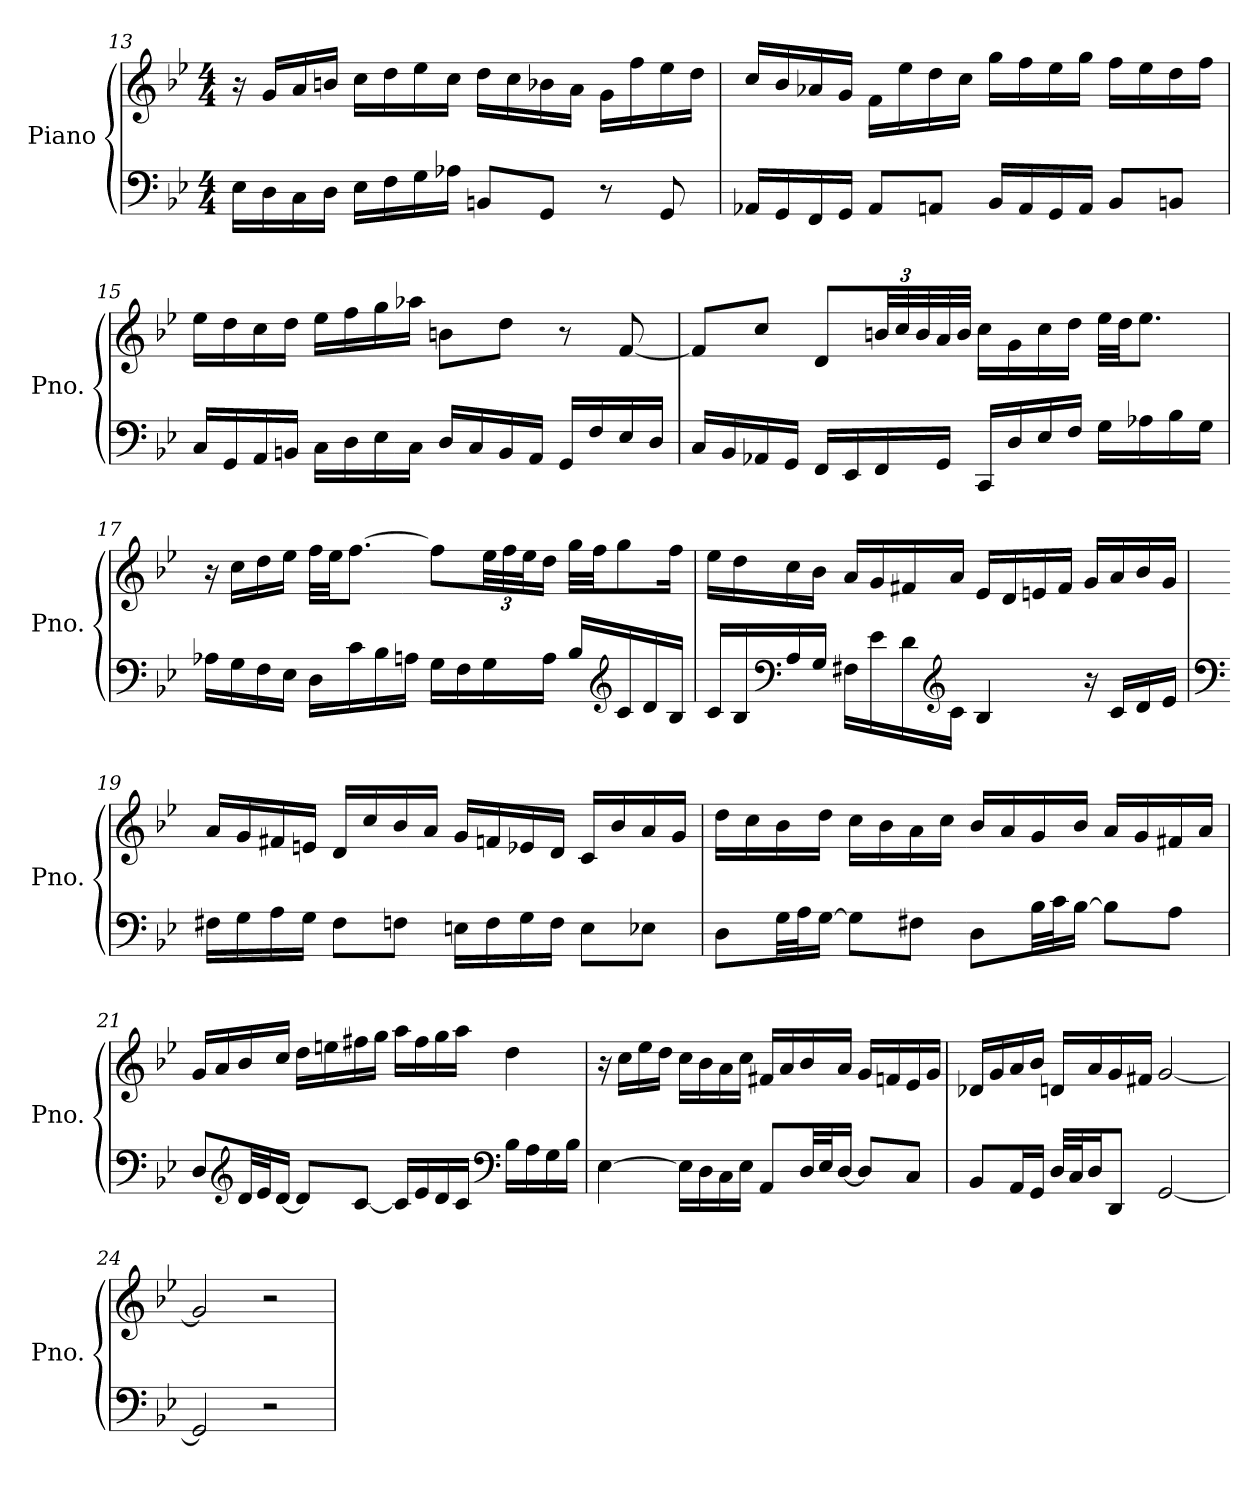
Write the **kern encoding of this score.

**kern	**kern
*part2	*part1
*staff2	*staff1
*I"Piano	*I"Piano
*I'Pno.	*I'Pno.
*clefF4	*clefG2
*k[b-e-]	*k[b-e-]
*M4/4	*M4/4
=13	=13
16E-\LL	16r
16D\	16g/LL
16C\	16a/
16D\JJ	16bn/JJ
16E-\LL	16cc\LL
16F\	16dd\
16G\	16ee-\
16A-X\JJ	16cc\JJ
8BBn/L	16dd\LL
.	16cc\
8GG/J	16b-X\
.	16a\JJ
8r	16g\LL
.	16ff\
8GG/	16ee-\
.	16dd\JJ
!!LO:LB:g=z
=14	=14
16AA-X/LL	16cc/LL
16GG/	16b-/
16FF/	16a-X/
16GG/JJ	16g/JJ
8AA-/L	16f\LL
.	16ee-\
8AAn/J	16dd\
.	16cc\JJ
16BB-/LL	16gg\LL
16AA/	16ff\
16GG/	16ee-\
16AA/JJ	16gg\JJ
8BB-/L	16ff\LL
.	16ee-\
8BBn/J	16dd\
.	16ff\JJ
=15	=15
16C/LL	16ee-\LL
16GG/	16dd\
16AA/	16cc\
16BBn/JJ	16dd\JJ
16C\LL	16ee-\LL
16D\	16ff\
16E-\	16gg\
16C\JJ	16aa-X\JJ
16D/LL	8bn\L
16C/	.
16BB/	8dd\J
16AA/JJ	.
16GG/LL	8r
16F/	.
16E-/	[8f/
16D/JJ	.
!!LO:LB:g=z
=16	=16
16C/LL	8f/L]
16BB-/	.
16AA-X/	8cc/J
16GG/JJ	.
16FF/LL	8d/L
16EE-/	.
*	*Xbrackettup
16FF/	48bn/LL
.	48cc/
.	48b/
16GG/JJ	32a/
.	32b/JJJ
16CC/LL	16cc\LL
16D/	16g\
16E-/	16cc\
16F/JJ	16dd\JJ
16G\LL	32ee-\LLL
.	32dd\JJ
16A-X\	8.ee-\J
16B-\	.
16G\JJ	.
=17	=17
16A-X\LL	16r
16G\	16cc\LL
16F\	16dd\
16E-\JJ	16ee-\JJ
16D\LL	32ff\LLL
.	32ee-\JJ
16c\	[8.ff\J
16B-\	.
16An\JJ	.
16G\LL	8ff\L]
16F\	.
16G\	48ee-\LL
.	48ff\
.	48ee-\J
16A\JJ	16dd\JJ
16B-/LL	32gg\LLL
.	32ff\JJ
*clefG2	*
16c/	8gg\
16d/	.
16B-/JJ	16ff\Jk
!!LO:LB:g=z
=18	=18
16c/LL	16ee-\LL
16B-/	16dd\
*clefF4	*
16A/	16cc\
16G/JJ	16b-\JJ
16F#X\LL	16a/LL
16e-\	16g/
16d\	16f#X/
*clefG2	*
16c\JJ	16a/JJ
4B-/	16e-/LL
.	16d/
.	16en/
.	16f#/JJ
16r	16g/LL
16c/LL	16a/
16d/	16b-/
16e-/JJ	16g/JJ
=19	=19
*clefF4	*
16F#X\LL	16a/LL
16G\	16g/
16A\	16f#X/
16G\JJ	16en/JJ
8F#\L	16d/LL
.	16cc/
8Fn\J	16b-/
.	16a/JJ
16En\LL	16g/LL
16F\	16fn/
16G\	16e-X/
16F\JJ	16d/JJ
8E\L	16c/LL
.	16b-/
8E-X\J	16a/
.	16g/JJ
!!LO:LB:g=z
=20	=20
8D\L	16dd\LL
.	16cc\
32G\LL	16b-\
32A\J	.
[16G\JJ	16dd\JJ
8G\L]	16cc\LL
.	16b-\
8F#X\J	16a\
.	16cc\JJ
8D\L	16b-/LL
.	16a/
32B-\LL	16g/
32c\J	.
[16B-\JJ	16b-/JJ
8B-\L]	16a/LL
.	16g/
8A\J	16f#X/
.	16a/JJ
=21	=21
8D/L	16g/LL
.	16a/
*clefG2	*
32d/LL	16b-/
32e-/J	.
[16d/JJ	16cc/JJ
8d/L]	16dd\LL
.	16een\
[8c/J	16ff#X\
.	16gg\JJ
16c/LL]	16aa\LL
16e-/	16ff#\
16d/	16gg\
16c/JJ	16aa\JJ
*clefF4	*
16B-\LL	4dd\
16A\	.
16G\	.
16B-\JJ	.
!!LO:LB:g=z
=22	=22
[4E-\	16r
.	16cc\LL
.	16ee-\
.	16dd\JJ
16E-\LL]	16cc\LL
16D\	16b-\
16C\	16a\
16E-\JJ	16cc\JJ
8AA/L	16f#X/LL
.	16a/
32D/LL	16b-/
32E-/J	.
[16D/JJ	16a/JJ
8D/L]	16g/LL
.	16fn/
8C/J	16e-/
.	16g/JJ
=23	=23
8BB-/L	16d-X/LL
.	16g/
16AA/L	16a/
16GG/JJ	16b-/JJ
32D/LLL	16dn/LL
32C/J	.
16D/J	16a/
8DD/J	16g/
.	16f#X/JJ
[2GG/	[2g/
=24	=24
2GG/]	2g/]
2r	2r
=	=
*-	*-
